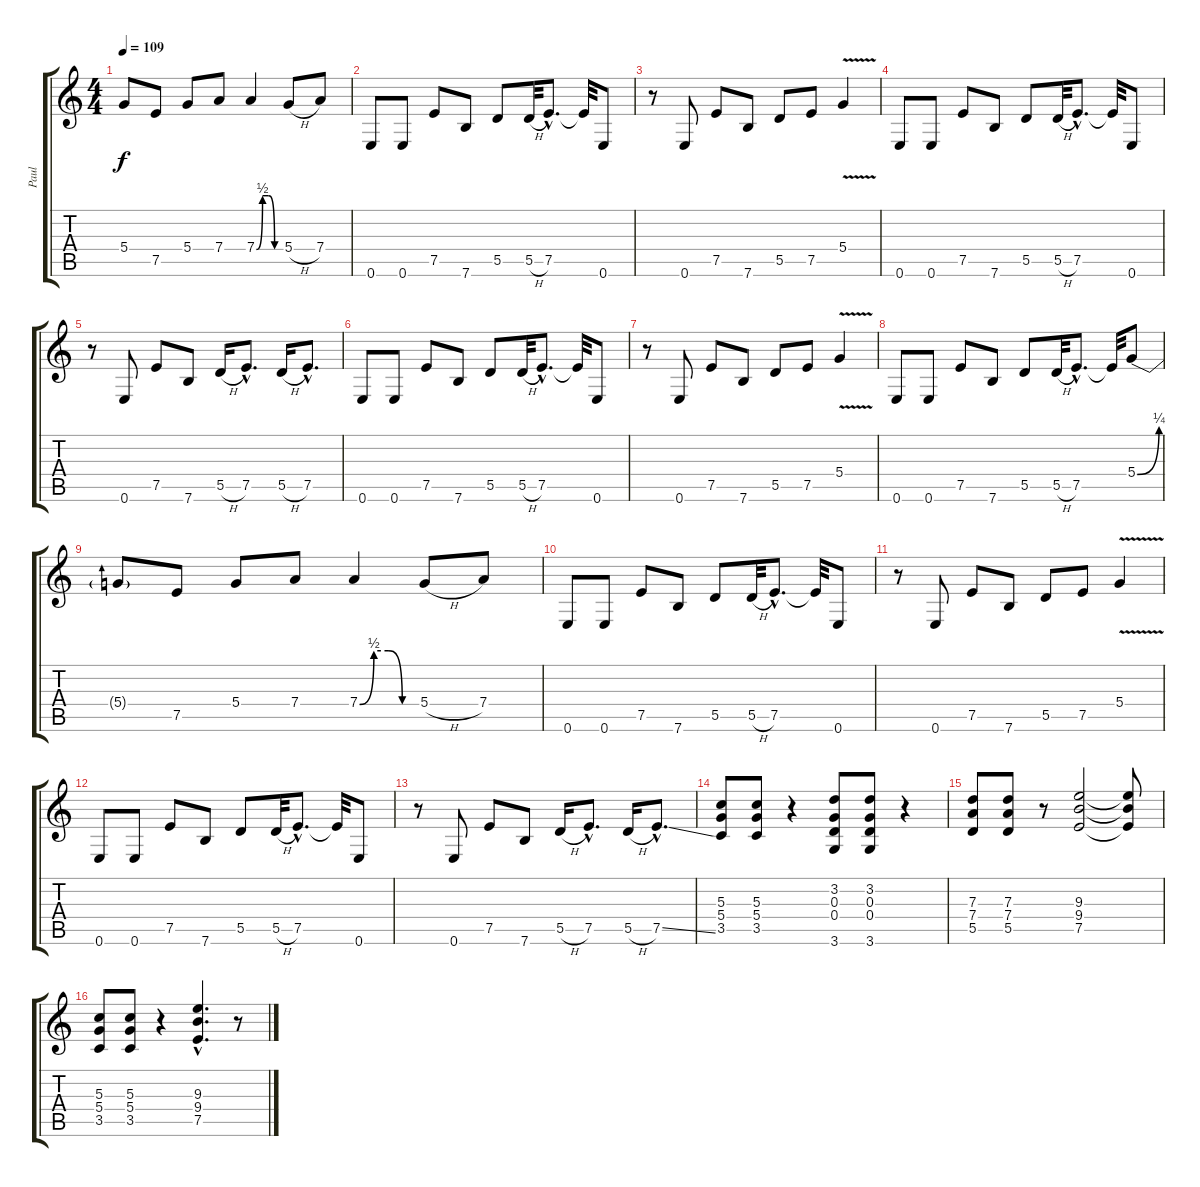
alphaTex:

\track ("Paul" "Paul") {instrument distortionguitar}
\staff {score tabs}
\tuning (E4 B3 G3 D3 A2 E2) {hide}
\ts (4 4)
\tempo 109
\clef g2
\ks c
5.4{t}.8{dy f} 7.5.8 5.4.8 7.4.8 7.4{be (custom 0 0 15 2 30 2 45 0 60 0)}.4 5.4{h}.8 7.4.8 |
0.6.8 0.6.8 7.5.8 7.6.8 5.5.8 5.5{h}.32 7.5{hac}.8{d} 7.5{t}.32 0.6.8 |
r.8 0.6.8 7.5.8 7.6.8 5.5.8 7.5.8 5.4{v}.4 |
0.6.8 0.6.8 7.5.8 7.6.8 5.5.8 5.5{h}.32 7.5{hac}.8{d} 7.5{t}.32 0.6.8 |
r.8 0.6.8 7.5.8 7.6.8 5.5{h}.16 7.5{hac}.8{d} 5.5{h}.16 7.5{hac}.8{d} |
0.6.8 0.6.8 7.5.8 7.6.8 5.5.8 5.5{h}.32 7.5{hac}.8{d} 7.5{t}.32 0.6.8 |
r.8 0.6.8 7.5.8 7.6.8 5.5.8 7.5.8 5.4{v}.4 |
0.6.8 0.6.8 7.5.8 7.6.8 5.5.8 5.5{h}.32 7.5{hac}.8{d} 7.5{t}.32 5.4{be (bend 0 0 60 1)}.8 |
5.4{t}.8 7.5.8 5.4.8 7.4.8 7.4{be (custom 0 0 15 2 30 2 45 0 60 0)}.4 5.4{h}.8 7.4.8 |
0.6.8 0.6.8 7.5.8 7.6.8 5.5.8 5.5{h}.32 7.5{hac}.8{d} 7.5{t}.32 0.6.8 |
r.8 0.6.8 7.5.8 7.6.8 5.5.8 7.5.8 5.4{v}.4 |
0.6.8 0.6.8 7.5.8 7.6.8 5.5.8 5.5{h}.32 7.5{hac}.8{d} 7.5{t}.32 0.6.8 |
r.8 0.6.8 7.5.8 7.6.8 5.5{h}.16 7.5{hac}.8{d} 5.5{h}.16 7.5{ss hac}.8{d} |
(5.3 5.4 3.5).8 (5.3 5.4 3.5).8 r.4 (3.2 0.3 0.4 3.6).8 (3.2 0.3 0.4 3.6).8 r.4 |
(7.3 7.4 5.5).8 (7.3 7.4 5.5).8 r.8 (9.3 9.4 7.5).2 (9.3{t} 9.4{t} 7.5{t}).8 |
(5.3 5.4 3.5).8 (5.3 5.4 3.5).8 r.4 (9.3{hac} 9.4{ss hac} 7.5{ss hac}).4{d} r.8
